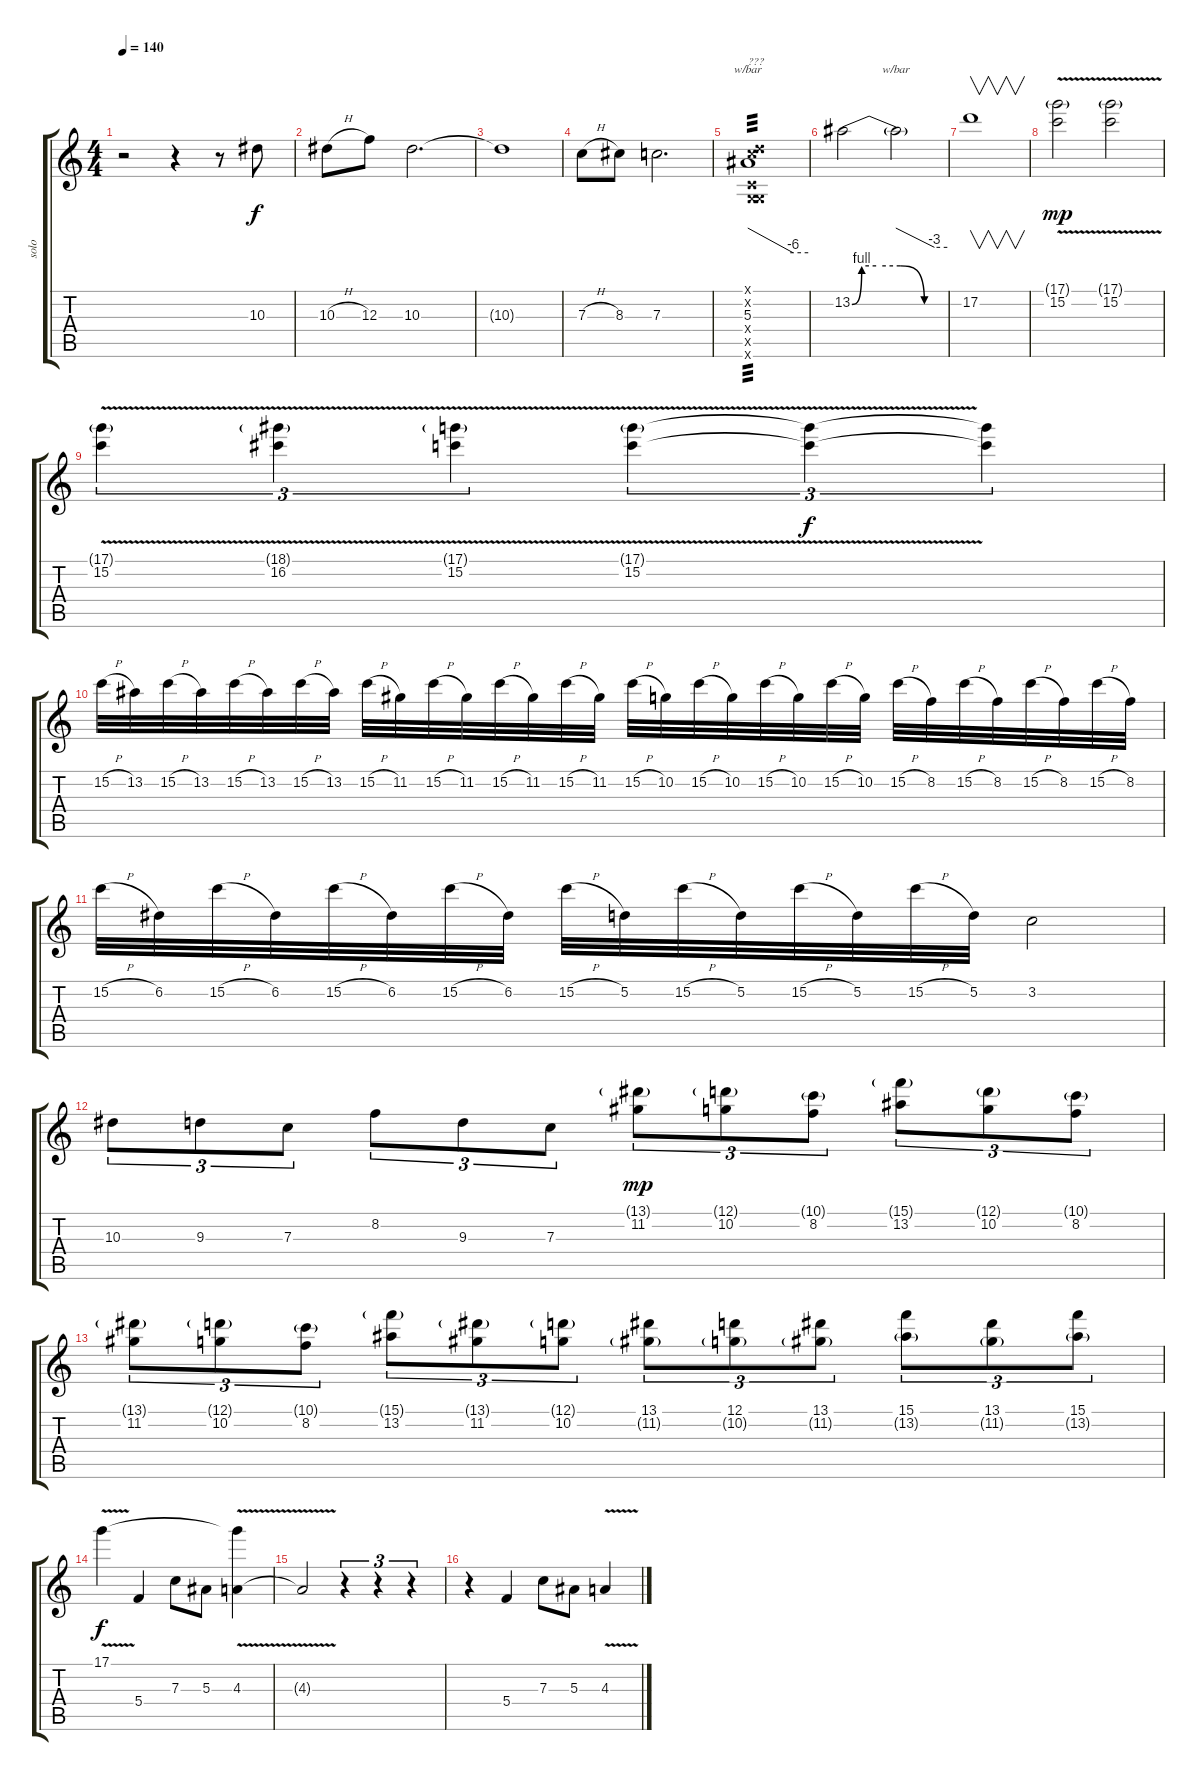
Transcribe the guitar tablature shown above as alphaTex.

\track ("solo" "solo") {instrument distortionguitar}
\staff {score tabs}
\tuning (D4 A3 F3 C3 G2 D2) {hide}
\ts (4 4)
\tempo 140
\clef g2
\ks c
r.2{dy f instrument overdrivenguitar} r.4 r.8 10.3.8 |
10.3{h}.8 12.3.8 10.3.2{d} |
10.3{t}.1 |
7.3{h}.8 8.3.8 7.3.2{d} |
(0.1{x} 3.2{x} 5.3 0.4{x} 0.5{x} 5.6{x}).1{tbe (custom default 0 0 45 -24 60 -24) txt "???" tp 3} |
13.2{be (custom 0 0 6 4 15 4 30 4 45 0 60 0)}.2 13.2{t}.2{tbe (custom default 0 0 45 -12 60 -12)} |
17.2.1{v} |
(17.1{v g} 15.2{v}).2{dy mp} (17.1{v g} 15.2{v}).2 |
(17.1{v g} 15.2).4{tu (3 2)} (18.1{v g} 16.2{v}).4{tu (3 2)} (17.1{v g} 15.2{v}).4{tu (3 2)} (17.1{v g} 15.2{v}).4{tu (3 2)} (17.1{t} 15.2{t}).4{tu (3 2) dy f} (17.1{t} 15.2{t}).4{tu (3 2)} |
15.2{h}.32 13.2.32 15.2{h}.32 13.2.32 15.2{h}.32 13.2.32 15.2{h}.32 13.2.32 15.2{h}.32 11.2.32 15.2{h}.32 11.2.32 15.2{h}.32 11.2.32 15.2{h}.32 11.2.32 15.2{h}.32 10.2.32 15.2{h}.32 10.2.32 15.2{h}.32 10.2.32 15.2{h}.32 10.2.32 15.2{h}.32 8.2.32 15.2{h}.32 8.2.32 15.2{h}.32 8.2.32 15.2{h}.32 8.2.32 |
15.2{h}.32 6.2.32 15.2{h}.32 6.2.32 15.2{h}.32 6.2.32 15.2{h}.32 6.2.32 15.2{h}.32 5.2.32 15.2{h}.32 5.2.32 15.2{h}.32 5.2.32 15.2{h}.32 5.2.32 3.2.2 |
10.3.8{tu (3 2)} 9.3.8{tu (3 2)} 7.3.8{tu (3 2)} 8.2.8{tu (3 2)} 9.3.8{tu (3 2)} 7.3.8{tu (3 2)} (13.1{g} 11.2).8{tu (3 2) dy mp} (12.1{g} 10.2).8{tu (3 2)} (10.1{g} 8.2).8{tu (3 2)} (15.1{g} 13.2).8{tu (3 2)} (12.1{g} 10.2).8{tu (3 2)} (10.1{g} 8.2).8{tu (3 2)} |
(13.1{g} 11.2).8{tu (3 2)} (12.1{g} 10.2).8{tu (3 2)} (10.1{g} 8.2).8{tu (3 2)} (15.1{g} 13.2).8{tu (3 2)} (13.1{g} 11.2).8{tu (3 2)} (12.1{g} 10.2).8{tu (3 2)} (13.1 11.2{g}).8{tu (3 2)} (12.1 10.2{g}).8{tu (3 2)} (13.1 11.2{g}).8{tu (3 2)} (15.1 13.2{g}).8{tu (3 2)} (13.1 11.2{g}).8{tu (3 2)} (15.1 13.2{g}).8{tu (3 2)} |
17.1{v}.4{dy f} 5.4.4{instrument distortionguitar} 7.3.8 5.3.8 (17.1{t} 4.3{v}).4 |
4.3{t}.2 r.4{tu (3 2)} r.4{tu (3 2)} r.4{tu (3 2)} |
r.4 5.4.4 7.3.8 5.3.8 4.3{v}.4
